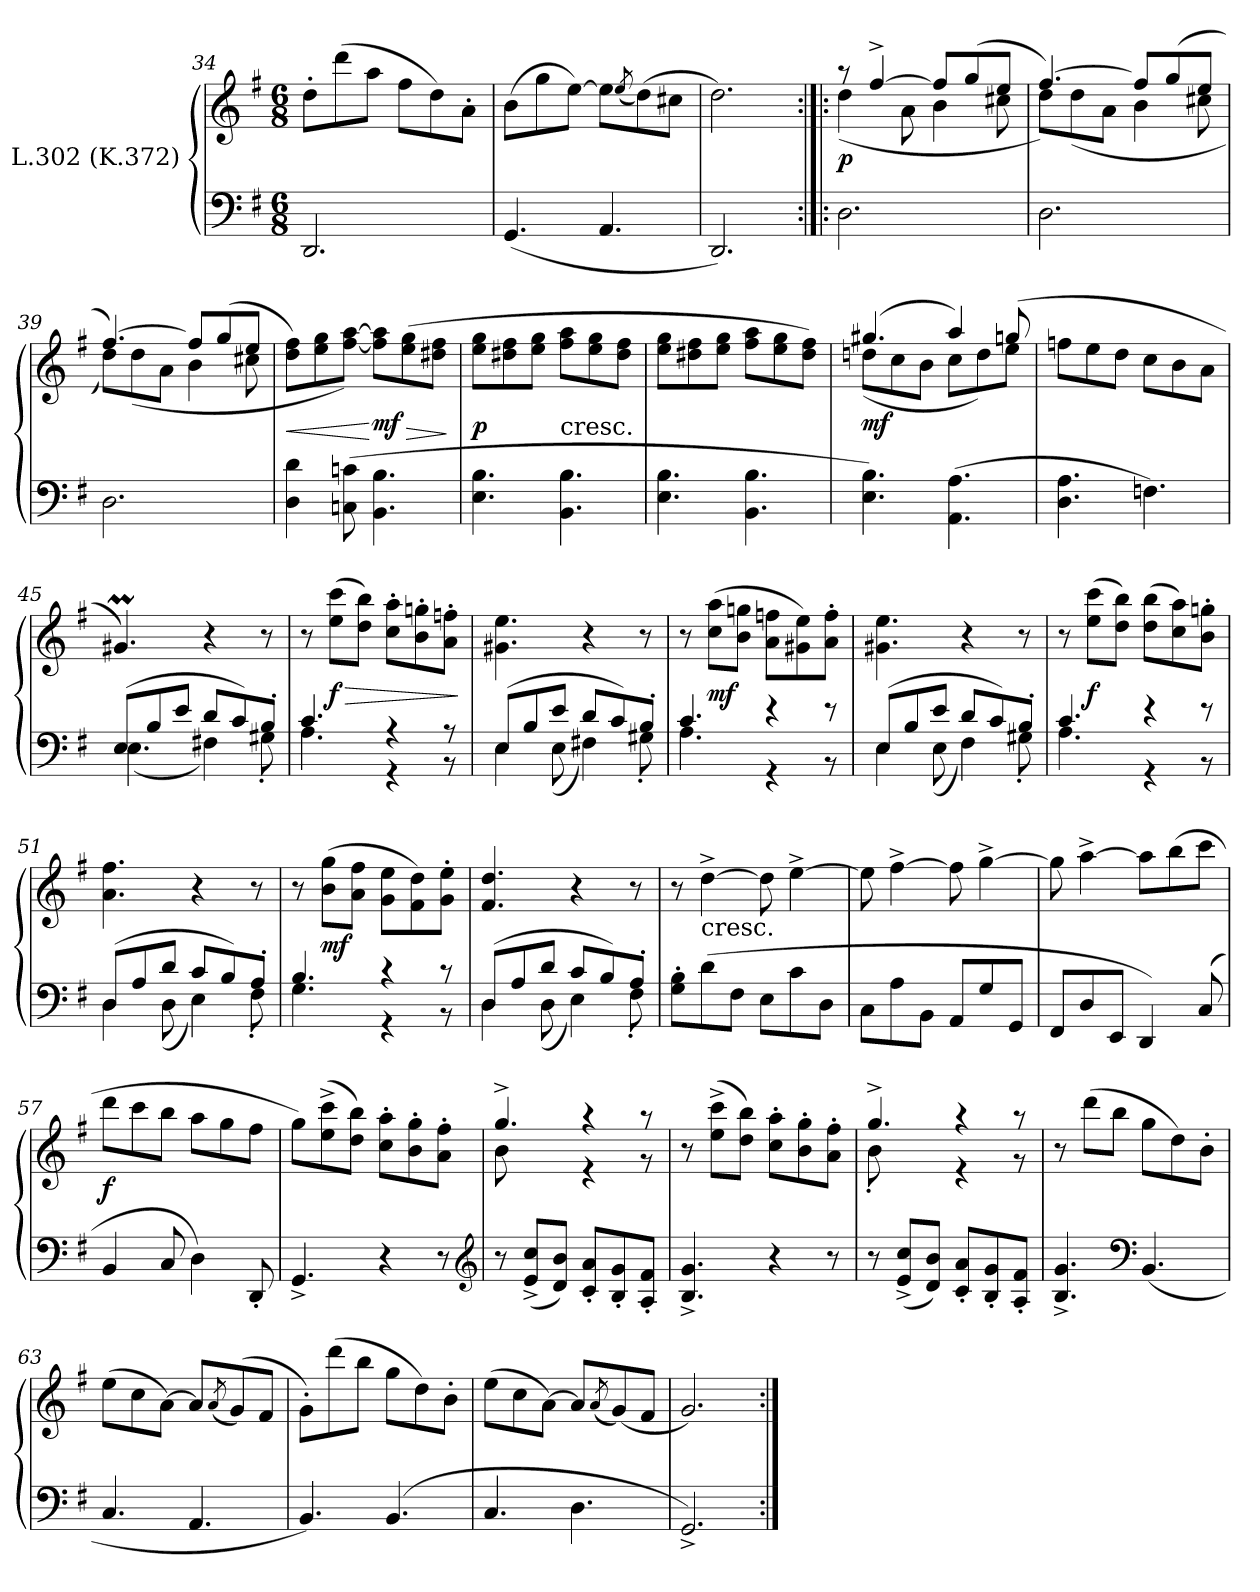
**kern	**kern	**dynam
*part1	*part1	*part1
*staff2	*staff1	*staff1/2
*I"L.302 (K.372)	*	*
*clefF4	*clefG2	*
*k[f#]	*k[f#]	*
*G:	*G:	*
*M6/8	*M6/8	*
=34	=34	=34
2.DD	8dd'L	.
.	(8ddd	.
.	8aaJ	.
.	8ff#L	.
.	8dd)	.
.	8a'J	.
=35	=35	=35
(4.GG	(8bL	.
.	8gg	.
.	[8eeJ)	.
4.AA	8eeL]	.
.	(8qee	.
.	(8dd)	.
.	8cc#XJ	.
!!LO:LB:g=z
=36	=36	=36
2.DD)	2.dd)	.
=37:|!|:	=37:|!|:	=37:|!|:
*	*^	*
2.D	8r	(4dd	p
.	[4ff#^	.	.
.	.	8a	.
.	8ff#L]	4b	.
.	(8gg	.	.
.	8eeJ	8cc#X	.
=38	=38	=38	=38
2.D	[4.ff#)	8ddL)	.
.	.	(8dd	.
.	.	8aJ	.
.	8ff#L]	4b	.
.	(8gg	.	.
.	8eeJ	8cc#X	.
=39	=39	=39	=39
2.D	[4.ff#)	8ddL)	.
.	.	(8dd	.
.	.	8aJ	.
.	8ff#L]	4b	.
.	(8gg	.	.
.	8eeJ	8cc#X	.
*	*v	*v	*
=40	=40	=40
4D 4d	8dd 8ff#L)	<
.	8ee 8gg	.
(<8Cn 8cn	[8ff# [8aaJ)	.
4.BB 4.B	8ff#] 8aa]L	[ > mf
.	(8ee 8gg	.
.	8dd#X 8ff#J	.
.	.	]
!!LO:LB:g=z
=41	=41	=41
4.E 4.B	8ee 8ggL	p
.	8dd#X 8ff#	.
.	8ee 8ggJ	.
!	!LO:TX:c:t=cresc.	!
4.BB 4.B	8ff# 8aaL	.
.	8ee 8gg	.
.	8dd# 8ff#J	.
=42	=42	=42
4.E 4.B	8ee 8ggL	.
.	8dd#X 8ff#	.
.	8ee 8ggJ	.
4.BB 4.B	8ff# 8aaL	.
.	8ee 8gg	.
.	8dd# 8ff#J)	.
=43	=43	=43
*	*^	*
4.E 4.B)	(4.gg#X	(8ddnL	mf
.	.	8cc	.
.	.	8bJ	.
(<4.AA 4.A	4aa)	8ccL	.
.	.	8dd)	.
.	(8ggn	8eeJ	.
*	*v	*v	*
=44	=44	=44
4.D 4.A	8ffnL	.
.	8ee	.
.	8ddJ	.
4.Fn)	8ccL	.
.	8b	.
.	8aJ	.
!!LO:LB:g=z
=45	=45	=45
*^	*	*
(8EL	(4.E	4.g#Xm)	.
8B	.	.	.
8eJ	.	.	.
8dL	4F#X)	4r	.
8c)	.	.	.
8B'J	8G#X'	8r	.
=46	=46	=46	=46
4.c	4.A	8r	.
.	.	(8ee 8cccL	> f
.	.	8dd 8bbJ)	.
4r	4r	8cc' 8aa'L	.
.	.	8b' 8ggn'	.
8r	8r	8a' 8ffn'J	.
*v	*v	*	*
.	.	]
=47	=47	=47
*^	*	*
(8EL	4E	4.g#X 4.ee	.
8B	.	.	.
8eJ	(8E	.	.
8dL	4F#X)	4r	.
8c)	.	.	.
8B'J	8G#X'	8r	.
=48	=48	=48	=48
4.c	4.A	8r	.
.	.	(8cc 8aaL	mf
.	.	8b 8ggnJ	.
4r	4r	8a 8ffnL	.
.	.	8g#X 8ee)	.
8r	8r	8a' 8ff'J	.
!!LO:LB:g=z
=49	=49	=49	=49
(8EL	4E	4.g#X 4.ee	.
8B	.	.	.
8eJ	(8E	.	.
8dL	4F#)	4r	.
8c)	.	.	.
8B'J	8G#X'	8r	.
=50	=50	=50	=50
4.c	4.A	8r	.
.	.	(8ee 8cccL	f
.	.	8dd 8bbJ)	.
4r	4r	(8dd 8bbL	.
.	.	8cc 8aa)	.
8r	8r	8b' 8ggn'J	.
=51	=51	=51	=51
(8DL	4D	4.a 4.ff#	.
8A	.	.	.
8dJ	(8D	.	.
8cL	4E)	4r	.
8B)	.	.	.
8A'J	8F#'	8r	.
=52	=52	=52	=52
4.B	4.G	8r	.
.	.	(8b 8ggL	mf
.	.	8a 8ff#J	.
4r	4r	8g 8eeL	.
.	.	8f# 8dd)	.
8r	8r	8g' 8ee'J	.
!!LO:LB:g=z
=53	=53	=53	=53
(8DL	4D	4.f# 4.dd	.
8A	.	.	.
8dJ	(8D	.	.
8cL	4E)	4r	.
8B)	.	.	.
8A'J	8F#'	8r	.
*v	*v	*	*
=54	=54	=54
8G' 8B'L	8r	.
!	!LO:TX:c:t=cresc.	!
(8d	[4dd^	.
8F#J	.	.
8EL	8dd]	.
8c	[4ee^	.
8DJ	.	.
=55	=55	=55
8CL	8ee]	.
8A	[4ff#^	.
8BBJ	.	.
8AAL	8ff#]	.
8G	[4gg^	.
8GGJ	.	.
=56	=56	=56
8FF#L	8gg]	.
8D	[4aa^	.
8EEJ	.	.
4DD)	8aaL]	.
.	(8bb	.
(<8C	8cccJ	.
=57	=57	=57
4BB	8dddL	f
.	8ccc	.
8C	8bbJ	.
4D)	8aaL	.
.	8gg	.
8DD'	8ff#J	.
!!LO:LB:g=z
=58	=58	=58
4.GG^	8ggL)	.
.	(8ee^ 8ccc^	.
.	8dd 8bbJ)	.
4r	8cc' 8aa'L	.
.	8b' 8gg'	.
8r	8a' 8ff#'J	.
*clefG2	*	*
=59	=59	=59
*	*^	*
8r	4.gg^	8b	.
(8e^> 8cc^>L	.	4ryy	.
8d 8bJ)	.	.	.
8c' 8a'L	4r	4r	.
8B' 8g'	.	.	.
8A' 8f#'J	8r	8r	.
*	*v	*v	*
=60	=60	=60
4.B^ 4.g^	8r	.
.	(8ee^ 8ccc^L	.
.	8dd 8bbJ)	.
4r	8cc' 8aa'L	.
.	8b' 8gg'	.
8r	8a' 8ff#'J	.
=61	=61	=61
*	*^	*
8r	4.gg^	8b'	.
(8e^> 8cc^>L	.	4ryy	.
8d 8bJ)	.	.	.
8c' 8a'L	4r	4r	.
8B' 8g'	.	.	.
8A' 8f#'J	8r	8r	.
*	*v	*v	*
!!LO:LB:g=z
=62	=62	=62
4.B^ 4.g^	8r	.
.	(8dddL	.
.	8bbJ	.
*clefF4	*	*
(4.BB	8ggL	.
.	8dd)	.
.	8b'J	.
=63	=63	=63
4.C	(8eeL	.
.	8cc	.
.	[8aJ)	.
4.AA	8aL]	.
.	(8qa	.
.	(<8g)	.
.	8f#J	.
=64	=64	=64
4.BB)	8g'L)	.
.	(8ddd	.
.	8bbJ	.
(<4.BB	8ggL	.
.	8dd)	.
.	8b'J	.
=65	=65	=65
4.C	(8eeL	.
.	8cc	.
.	[8aJ)	.
4.D	8aL]	.
.	(8qa	.
.	(8g)	.
.	8f#J	.
=66	=66	=66
2.GG^)	2.g)	.
=:|!	=:|!	=:|!
*-	*-	*-
